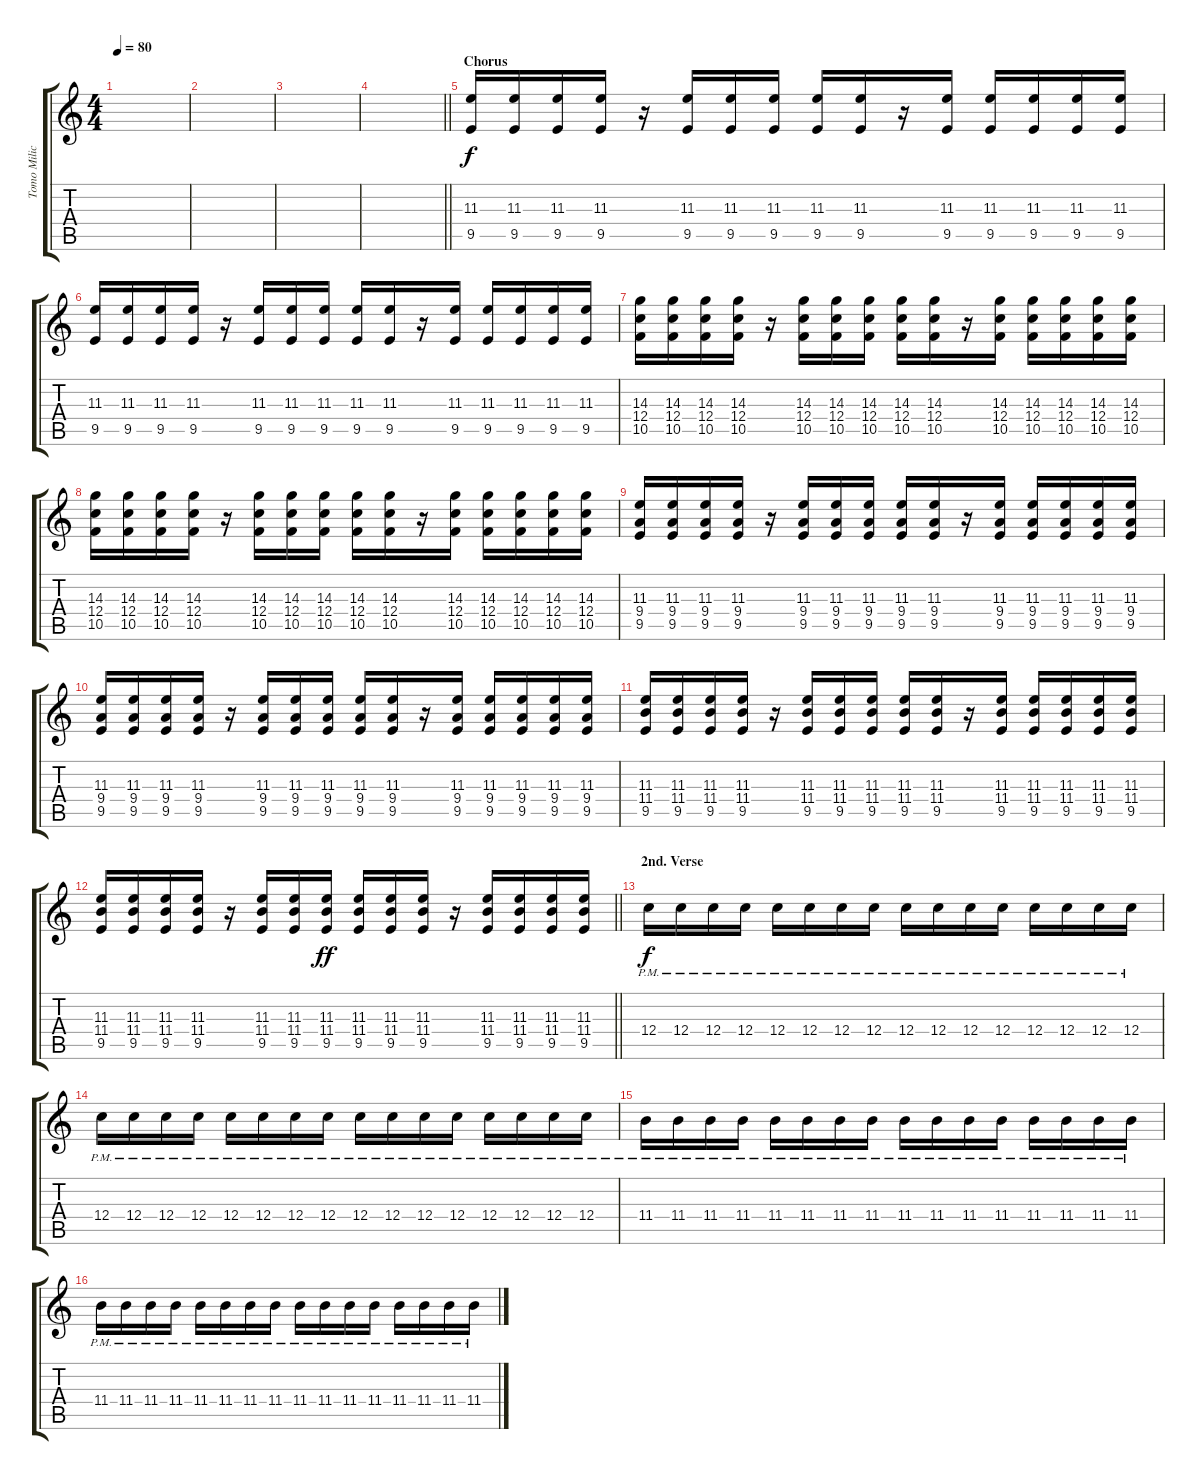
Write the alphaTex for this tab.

\track ("Tomo Milicevic - Guitar" "Tomo Milic") {instrument overdrivenguitar}
\staff {score tabs}
\tuning (D4 A3 F3 C3 G2 C2) {hide}
\ts (4 4)
\tempo 80
\clef g2
\ks c
|
|
|
\barLineRight lightlight
|
\section ("" "Chorus")
(11.3 9.5).16{dy f} (11.3 9.5).16 (11.3 9.5).16 (11.3 9.5).16 r.16 (11.3 9.5).16 (11.3 9.5).16 (11.3 9.5).16 (11.3 9.5).16 (11.3 9.5).16 r.16 (11.3 9.5).16 (11.3 9.5).16 (11.3 9.5).16 (11.3 9.5).16 (11.3 9.5).16 |
(11.3 9.5).16 (11.3 9.5).16 (11.3 9.5).16 (11.3 9.5).16 r.16 (11.3 9.5).16 (11.3 9.5).16 (11.3 9.5).16 (11.3 9.5).16 (11.3 9.5).16 r.16 (11.3 9.5).16 (11.3 9.5).16 (11.3 9.5).16 (11.3 9.5).16 (11.3 9.5).16 |
(14.3 12.4 10.5).16 (14.3 12.4 10.5).16 (14.3 12.4 10.5).16 (14.3 12.4 10.5).16 r.16 (14.3 12.4 10.5).16 (14.3 12.4 10.5).16 (14.3 12.4 10.5).16 (14.3 12.4 10.5).16 (14.3 12.4 10.5).16 r.16 (14.3 12.4 10.5).16 (14.3 12.4 10.5).16 (14.3 12.4 10.5).16 (14.3 12.4 10.5).16 (14.3 12.4 10.5).16 |
(14.3 12.4 10.5).16 (14.3 12.4 10.5).16 (14.3 12.4 10.5).16 (14.3 12.4 10.5).16 r.16 (14.3 12.4 10.5).16 (14.3 12.4 10.5).16 (14.3 12.4 10.5).16 (14.3 12.4 10.5).16 (14.3 12.4 10.5).16 r.16 (14.3 12.4 10.5).16 (14.3 12.4 10.5).16 (14.3 12.4 10.5).16 (14.3 12.4 10.5).16 (14.3 12.4 10.5).16 |
(11.3 9.4 9.5).16 (11.3 9.4 9.5).16 (11.3 9.4 9.5).16 (11.3 9.4 9.5).16 r.16 (11.3 9.4 9.5).16 (11.3 9.4 9.5).16 (11.3 9.4 9.5).16 (11.3 9.4 9.5).16 (11.3 9.4 9.5).16 r.16 (11.3 9.4 9.5).16 (11.3 9.4 9.5).16 (11.3 9.4 9.5).16 (11.3 9.4 9.5).16 (11.3 9.4 9.5).16 |
(11.3 9.4 9.5).16 (11.3 9.4 9.5).16 (11.3 9.4 9.5).16 (11.3 9.4 9.5).16 r.16 (11.3 9.4 9.5).16 (11.3 9.4 9.5).16 (11.3 9.4 9.5).16 (11.3 9.4 9.5).16 (11.3 9.4 9.5).16 r.16 (11.3 9.4 9.5).16 (11.3 9.4 9.5).16 (11.3 9.4 9.5).16 (11.3 9.4 9.5).16 (11.3 9.4 9.5).16 |
(11.3 11.4 9.5).16 (11.3 11.4 9.5).16 (11.3 11.4 9.5).16 (11.3 11.4 9.5).16 r.16 (11.3 11.4 9.5).16 (11.3 11.4 9.5).16 (11.3 11.4 9.5).16 (11.3 11.4 9.5).16 (11.3 11.4 9.5).16 r.16 (11.3 11.4 9.5).16 (11.3 11.4 9.5).16 (11.3 11.4 9.5).16 (11.3 11.4 9.5).16 (11.3 11.4 9.5).16 |
\barLineRight lightlight
(11.3 11.4 9.5).16 (11.3 11.4 9.5).16 (11.3 11.4 9.5).16 (11.3 11.4 9.5).16 r.16 (11.3 11.4 9.5).16 (11.3 11.4 9.5).16 (11.3 11.4 9.5).16{dy ff} (11.3 11.4 9.5).16 (11.3 11.4 9.5).16 (11.3 11.4 9.5).16 r.16 (11.3 11.4 9.5).16 (11.3 11.4 9.5).16 (11.3 11.4 9.5).16 (11.3 11.4 9.5).16 |
\section ("" "2nd. Verse")
12.4{pm}.16{dy f volume 13} 12.4{pm}.16 12.4{pm}.16 12.4{pm}.16 12.4{pm}.16 12.4{pm}.16 12.4{pm}.16 12.4{pm}.16 12.4{pm}.16 12.4{pm}.16 12.4{pm}.16 12.4{pm}.16 12.4{pm}.16 12.4{pm}.16 12.4{pm}.16 12.4{pm}.16 |
12.4{pm}.16 12.4{pm}.16 12.4{pm}.16 12.4{pm}.16 12.4{pm}.16 12.4{pm}.16 12.4{pm}.16 12.4{pm}.16 12.4{pm}.16 12.4{pm}.16 12.4{pm}.16 12.4{pm}.16 12.4{pm}.16 12.4{pm}.16 12.4{pm}.16 12.4{pm}.16 |
11.4{pm}.16 11.4{pm}.16 11.4{pm}.16 11.4{pm}.16 11.4{pm}.16 11.4{pm}.16 11.4{pm}.16 11.4{pm}.16 11.4{pm}.16 11.4{pm}.16 11.4{pm}.16 11.4{pm}.16 11.4{pm}.16 11.4{pm}.16 11.4{pm}.16 11.4{pm}.16 |
11.4{pm}.16 11.4{pm}.16 11.4{pm}.16 11.4{pm}.16 11.4{pm}.16 11.4{pm}.16 11.4{pm}.16 11.4{pm}.16 11.4{pm}.16 11.4{pm}.16 11.4{pm}.16 11.4{pm}.16 11.4{pm}.16 11.4{pm}.16 11.4{pm}.16 11.4{pm}.16
